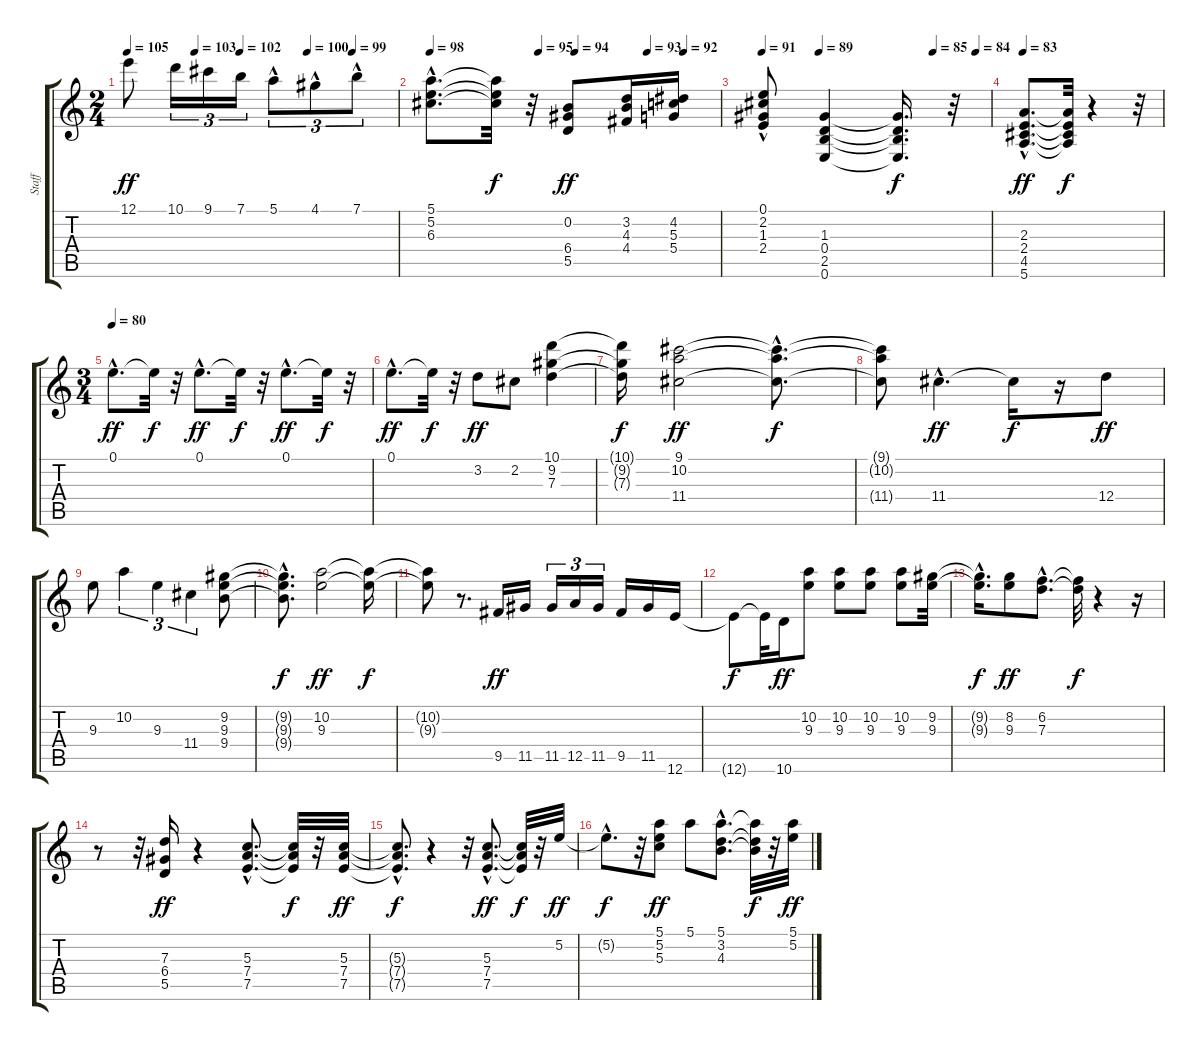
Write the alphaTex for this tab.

\track ("Staff" "Staff") {instrument acousticguitarnylon}
\staff {score tabs}
\tuning (E4 B3 G3 D3 A2 E2) {hide}
\ts (2 4)
\tempo 105
\tempo (103 0.25)
\tempo (102 0.4166666666666667)
\tempo (100 0.6666666666666666)
\tempo (99 0.8333333333333334)
\clef g2
\ks c
12.1.8{dy ff} 10.1.16{tu (3 2)} 9.1.16{tu (3 2)} 7.1.16{tu (3 2)} 5.1{hac}.8{tu (3 2)} 4.1{hac}.8{tu (3 2)} 7.1{hac}.8{tu (3 2)} |
\tempo 98
\tempo (95 0.375)
\tempo (94 0.5)
\tempo (93 0.75)
\tempo (92 0.875)
(5.1{hac} 5.2{hac} 6.3{hac}).8{d} (5.1{t} 5.2{t} 6.3{t}).32{dy f} r.32 (0.2 6.4 5.5).8{dy ff} (3.2 4.3 4.4).16 (4.2 5.3 5.4).16 |
\tempo 91
\tempo (89 0.25)
\tempo (85 0.75)
\tempo (84 0.9375)
(0.1 2.2 1.3 2.4{hac}).8 (1.3 0.4 2.5 0.6).4 (1.3{t} 0.4{t} 2.5{t} 0.6{t}).16{d dy f} r.32 |
\tempo 83
(2.3{hac} 2.4{hac} 4.5{hac} 5.6{hac}).8{d dy ff} (2.3{t} 2.4{t} 4.5{t} 5.6{t}).32{dy f} r.4 r.32 |
\ts (3 4)
\tempo 80
0.1{hac}.8{d dy ff} 0.1{t}.32{dy f} r.32 0.1{hac}.8{d dy ff} 0.1{t}.32{dy f} r.32 0.1{hac}.8{d dy ff} 0.1{t}.32{dy f} r.32 |
0.1{hac}.8{d dy ff} 0.1{t}.32{dy f} r.32 3.2.8{dy ff} 2.2.8 (10.1 9.2 7.3).4 |
(10.1{t} 9.2{t} 7.3{t}).16{dy f} (9.1 10.2 11.4).2{dy ff} (9.1{hac t} 10.2{hac t} 11.4{hac t}).8{d dy f} |
(9.1{t} 10.2{t} 11.4{t}).8 11.4{hac}.4{d dy ff} 11.4{t}.16{dy f} r.16 12.4.8{dy ff} |
9.3.8 10.2.4{tu (3 2)} 9.3.4{tu (3 2)} 11.4.4{tu (3 2)} (9.2 9.3 9.4).8 |
(9.2{hac t} 9.3{hac t} 9.4{hac t}).8{d dy f} (10.2 9.3).2{dy ff} (10.2{t} 9.3{t}).16{dy f} |
(10.2{t} 9.3{t}).8 r.8{d} 9.5.16{dy ff} 11.5.16 11.5.16{tu (3 2)} 12.5.16{tu (3 2)} 11.5.16{tu (3 2)} 9.5.16 11.5.16 12.6.16 |
12.6{t}.8{dy f} 12.6{t}.32 10.6.16{dy ff} (10.2 9.3).8 (10.2 9.3).8 (10.2 9.3).8 (10.2 9.3).8 (9.2 9.3).32 |
(9.2{hac t} 9.3{hac t}).16{d dy f} (8.2 9.3).8{dy ff} (6.2{hac} 7.3{hac}).8{d} (6.2{t} 7.3{t}).32{dy f} r.4 r.16 |
r.8 r.32 (7.3 6.4 5.5).16{dy ff} r.4 (5.3{hac} 7.4{hac} 7.5{hac}).8{d} (5.3{t} 7.4{t} 7.5{t}).32{dy f} r.32 (5.3 7.4 7.5).32{dy ff} |
(5.3{hac t} 7.4{hac t} 7.5{hac t}).8{d dy f} r.4 r.32 (5.3{hac} 7.4{hac} 7.5{hac}).8{d dy ff} (5.3{t} 7.4{t} 7.5{t}).32{dy f} r.32 5.2.32{dy ff} |
5.2{hac t}.8{d dy f} r.32 (5.1 5.2 5.3).8{dy ff} 5.1.8 (5.1{hac} 3.2{hac} 4.3{hac}).8{d} (5.1{t} 3.2{t} 4.3{t}).32{dy f} r.32 (5.1 5.2).32{dy ff}
